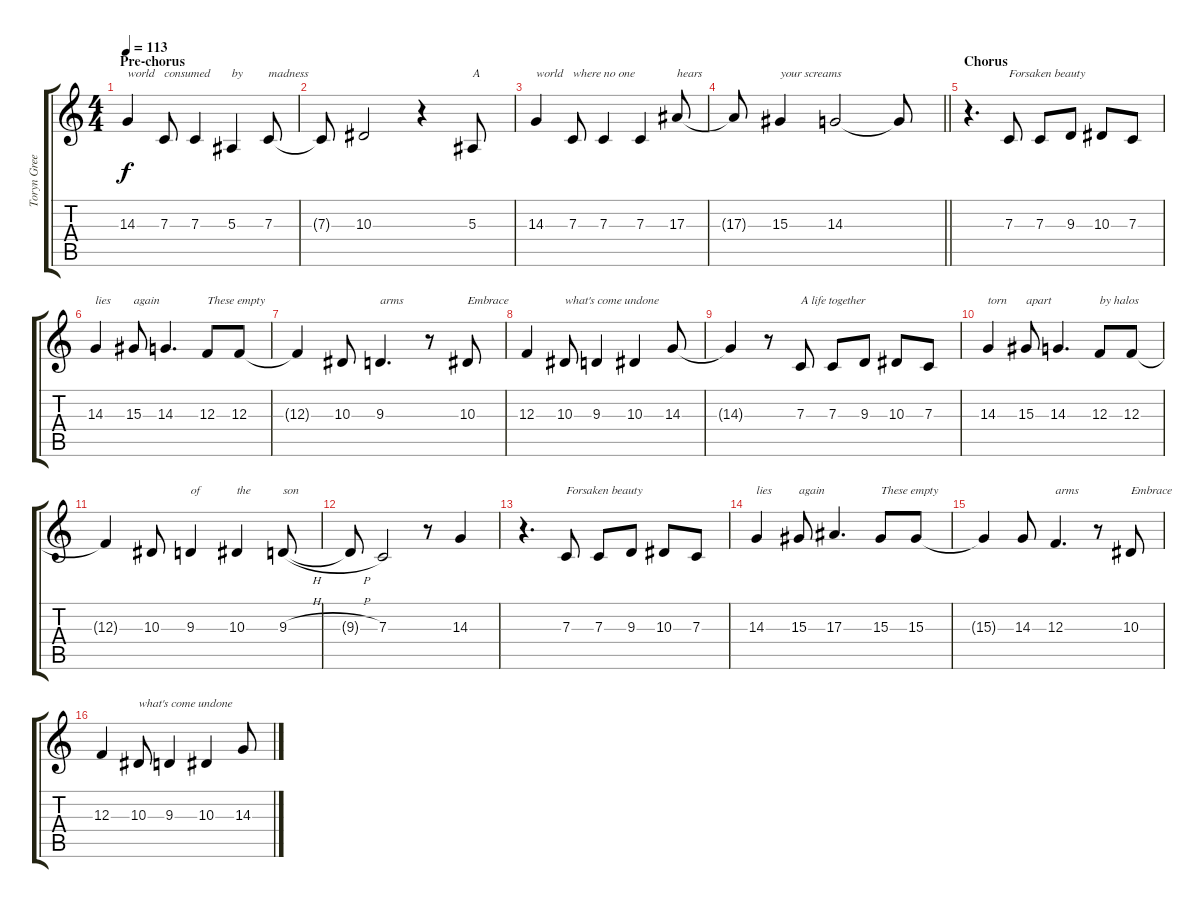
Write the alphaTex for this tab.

\track ("Toryn Green (Vocals)" "Toryn Gree") {instrument violin}
\staff {score tabs}
\tuning (D4 A3 F3 C3 G2 C2) {hide}
\ts (4 4)
\section ("" "Pre-chorus")
\tempo 113
\clef g2
\ks c
14.3.4{txt "world" dy f} 7.3.8{txt "consumed"} 7.3.4 5.3.4{txt "by"} 7.3.8{txt "madness"} |
7.3{t}.8 10.3.2 r.4 5.3.8{txt "A"} |
14.3.4{txt "world"} 7.3.8{txt "where no one"} 7.3.4 7.3.4 17.3.8{txt "hears"} |
\barLineRight lightlight
17.3{t}.8 15.3.4{txt "your screams"} 14.3.2 14.3{t}.8 |
\section ("" "Chorus")
r.4{d} 7.3.8{txt "Forsaken beauty" volume 15} 7.3.8 9.3.8 10.3.8 7.3.8 |
14.3.4{txt "lies"} 15.3.8{txt "again"} 14.3.4{d} 12.3.8{txt "These empty"} 12.3.8 |
12.3{t}.4 10.3.8 9.3.4{d txt "arms"} r.8 10.3.8{txt "Embrace"} |
12.3.4 10.3.8{txt "what's come undone"} 9.3.4 10.3.4 14.3.8 |
14.3{t}.4 r.8 7.3.8{txt "A life together"} 7.3.8 9.3.8 10.3.8 7.3.8 |
14.3.4{txt "torn"} 15.3.8{txt "apart"} 14.3.4{d} 12.3.8{txt "by halos"} 12.3.8 |
12.3{t}.4 10.3.8 9.3.4{txt "of"} 10.3.4{txt "the"} 9.3{h}.8{txt "son"} |
9.3{h t}.8 7.3.2 r.8 14.3.4 |
r.4{d} 7.3.8{txt "Forsaken beauty"} 7.3.8 9.3.8 10.3.8 7.3.8 |
14.3.4{txt "lies"} 15.3.8{txt "again"} 17.3.4{d} 15.3.8{txt "These empty"} 15.3.8 |
15.3{t}.4 14.3.8 12.3.4{d txt "arms"} r.8 10.3.8{txt "Embrace"} |
12.3.4 10.3.8{txt "what's come undone"} 9.3.4 10.3.4 14.3.8
